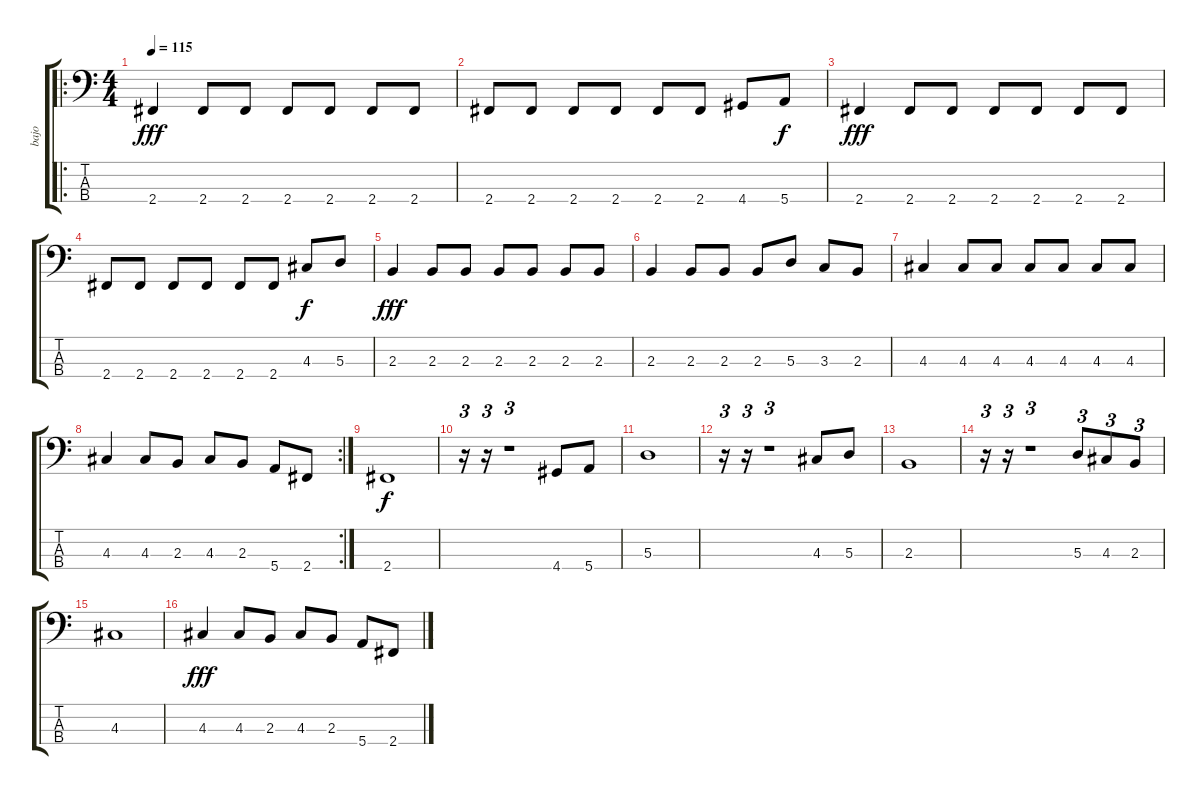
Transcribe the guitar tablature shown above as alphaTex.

\track ("bajo " "bajo ") {instrument electricbassfinger}
\staff {score tabs}
\tuning (G2 D2 A1 E1) {hide}
\ro
\ts (4 4)
\tempo 115
\clef f4
\ks c
2.4.4{dy fff} 2.4.8 2.4.8 2.4.8 2.4.8 2.4.8 2.4.8 |
2.4.8 2.4.8 2.4.8 2.4.8 2.4.8 2.4.8 4.4.8 5.4.8{dy f} |
2.4.4{dy fff} 2.4.8 2.4.8 2.4.8 2.4.8 2.4.8 2.4.8 |
2.4.8 2.4.8 2.4.8 2.4.8 2.4.8 2.4.8 4.3.8{dy f} 5.3.8 |
2.3.4{dy fff} 2.3.8 2.3.8 2.3.8 2.3.8 2.3.8 2.3.8 |
2.3.4 2.3.8 2.3.8 2.3.8 5.3.8 3.3.8 2.3.8 |
4.3.4 4.3.8 4.3.8 4.3.8 4.3.8 4.3.8 4.3.8 |
\rc 2
4.3.4 4.3.8 2.3.8 4.3.8 2.3.8 5.4.8 2.4.8 |
2.4.1{dy f} |
r.16{tu (3 2)} r.16{tu (3 2)} r.1{tu (3 2)} 4.4.8 5.4.8 |
5.3.1 |
r.16{tu (3 2)} r.16{tu (3 2)} r.1{tu (3 2)} 4.3.8 5.3.8 |
2.3.1 |
r.16{tu (3 2)} r.16{tu (3 2)} r.1{tu (3 2)} 5.3.8{tu (3 2)} 4.3.8{tu (3 2)} 2.3.8{tu (3 2)} |
4.3.1 |
4.3.4{dy fff} 4.3.8 2.3.8 4.3.8 2.3.8 5.4.8 2.4.8
